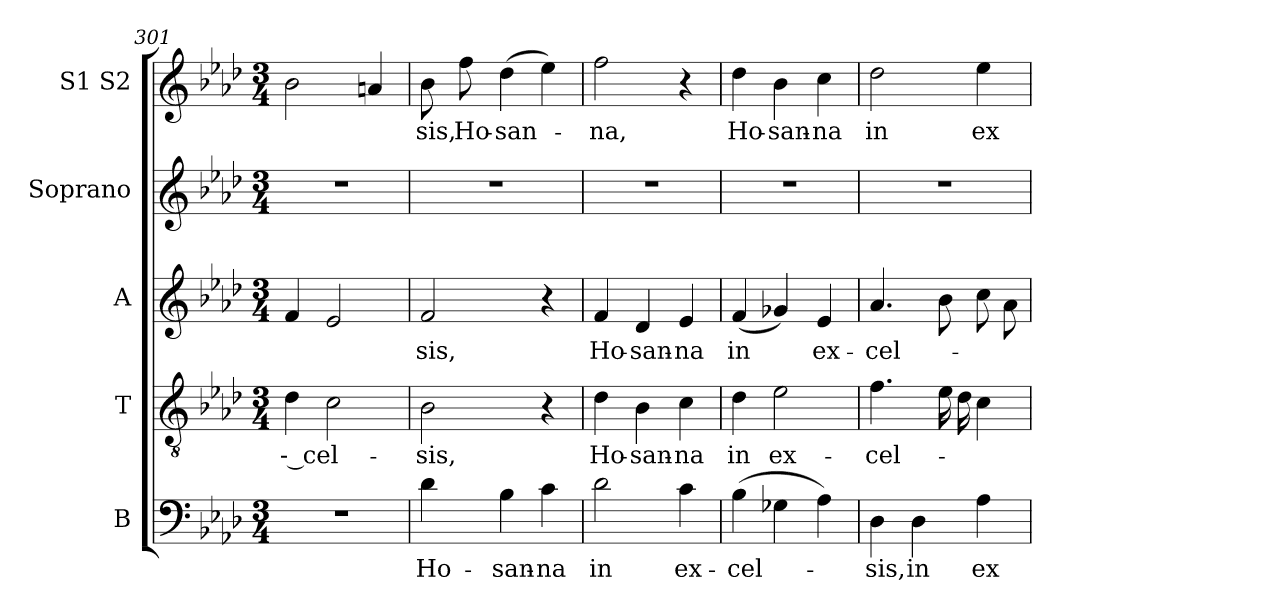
**kern	**text	**kern	**text	**kern	**text	**kern	**kern	**text
*part5	*part5	*part4	*part4	*part3	*part3	*part2	*part1	*part1
*staff5	*staff5	*staff4	*staff4	*staff3	*staff3	*staff2	*staff1	*staff1
*I"B	*	*I"T	*	*I"A	*	*I"Soprano	*I"S1 S2	*
!!LO:LB:g=z
*clefF4	*	*clefGv2	*	*clefG2	*	*clefG2	*clefG2	*
*	*	*ITrd7c12	*	*	*	*	*	*
*k[b-e-a-d-]	*	*k[b-e-a-d-]	*	*k[b-e-a-d-]	*	*k[b-e-a-d-]	*k[b-e-a-d-]	*
*f:	*	*f:	*	*f:	*	*f:	*f:	*
*M3/4	*	*M3/4	*	*M3/4	*	*M3/4	*M3/4	*
=301	=301	=301	=301	=301	=301	=301	=301	=301
!LO:N:vis=1	!	!	!	!	!	!	!	!
!	!	!	!LO:LY:b:color=#000000	!	!	!LO:N:vis=1	!	!
2.r	.	4D-i\	-- cel-	4fi/	.	2.r	2b-i\	.
.	.	2Ci\	.	2e-i/	.	.	.	.
.	.	.	.	.	.	.	4ani/	.
=302	=302	=302	=302	=302	=302	=302	=302	=302
!	!LO:LY:b:color=#000000	!	!	!	!	!	!	!
!	!	!	!LO:LY:b:color=#000000	!	!	!	!	!
!	!	!	!	!	!LO:LY:b:color=#000000	!LO:N:vis=1	!	!
!	!	!	!	!	!	!	!	!LO:LY:b:color=#000000
4d-i\	Ho-	2BB-i\	-sis,	2fi/	-sis,	2.r	8b-i\	-sis,
!	!	!	!	!	!	!	!	!LO:LY:b:color=#000000
.	.	.	.	.	.	.	8ffi\	Ho-
!	!LO:LY:b:color=#000000	!	!	!	!	!	!	!
!	!	!	!	!	!	!	!	!LO:LY:b:color=#000000
4B-i\	-san-	.	.	.	.	.	(4dd-i\	-san-
!	!LO:LY:b:color=#000000	!	!	!	!	!	!	!
4ci\	-na	4r	.	4r	.	.	4ee-i\)	.
=303	=303	=303	=303	=303	=303	=303	=303	=303
!	!LO:LY:b:color=#000000	!	!	!	!	!	!	!
!	!	!	!LO:LY:b:color=#000000	!	!	!	!	!
!	!	!	!	!	!LO:LY:b:color=#000000	!LO:N:vis=1	!	!
!	!	!	!	!	!	!	!	!LO:LY:b:color=#000000
2d-i\	in	4D-i\	Ho-	4fi/	Ho-	2.r	2ffi\	-na,
!	!	!	!LO:LY:b:color=#000000	!	!	!	!	!
!	!	!	!	!	!LO:LY:b:color=#000000	!	!	!
.	.	4BB-i\	-san-	4d-i/	-san-	.	.	.
!	!LO:LY:b:color=#000000	!	!	!	!	!	!	!
!	!	!	!LO:LY:b:color=#000000	!	!	!	!	!
!	!	!	!	!	!LO:LY:b:color=#000000	!	!	!
4ci\	ex-	4Ci\	-na	4e-i/	-na	.	4r	.
=304	=304	=304	=304	=304	=304	=304	=304	=304
!	!LO:LY:b:color=#000000	!	!	!	!	!	!	!
!	!	!	!LO:LY:b:color=#000000	!	!	!	!	!
!	!	!	!	!	!LO:LY:b:color=#000000	!LO:N:vis=1	!	!
!	!	!	!	!	!	!	!	!LO:LY:b:color=#000000
(4B-i\	-cel-	4D-i\	in	(4fi/	in	2.r	4dd-i\	Ho-
!	!	!	!LO:LY:b:color=#000000	!	!	!	!	!
!	!	!	!	!	!	!	!	!LO:LY:b:color=#000000
4G-Xi\	.	2E-i\	ex-	4g-Xi/)	.	.	4b-i\	-san-
!	!	!	!	!	!LO:LY:b:color=#000000	!	!	!
!	!	!	!	!	!	!	!	!LO:LY:b:color=#000000
4A-i\)	.	.	.	4e-i/	ex-	.	4cci\	-na
=305	=305	=305	=305	=305	=305	=305	=305	=305
!	!LO:LY:b:color=#000000	!	!	!	!	!	!	!
!	!	!	!LO:LY:b:color=#000000	!	!	!	!	!
!	!	!	!	!	!LO:LY:b:color=#000000	!LO:N:vis=1	!	!
!	!	!	!	!	!	!	!	!LO:LY:b:color=#000000
4D-i\	-sis,	4.Fi\	-cel-	4.a-i/	-cel-	2.r	2dd-i\	in
!	!LO:LY:b:color=#000000	!	!	!	!	!	!	!
4D-i\	in	.	.	.	.	.	.	.
.	.	16E-i\	.	8b-i\	.	.	.	.
.	.	16D-i\	.	.	.	.	.	.
!	!LO:LY:b:color=#000000	!	!	!	!	!	!	!
!	!	!	!	!	!	!	!	!LO:LY:b:color=#000000
4A-i\	ex-	4Ci\	.	8cci\	.	.	4ee-i\	ex-
.	.	.	.	8a-i\	.	.	.	.
=	=	=	=	=	=	=	=	=
*-	*-	*-	*-	*-	*-	*-	*-	*-
